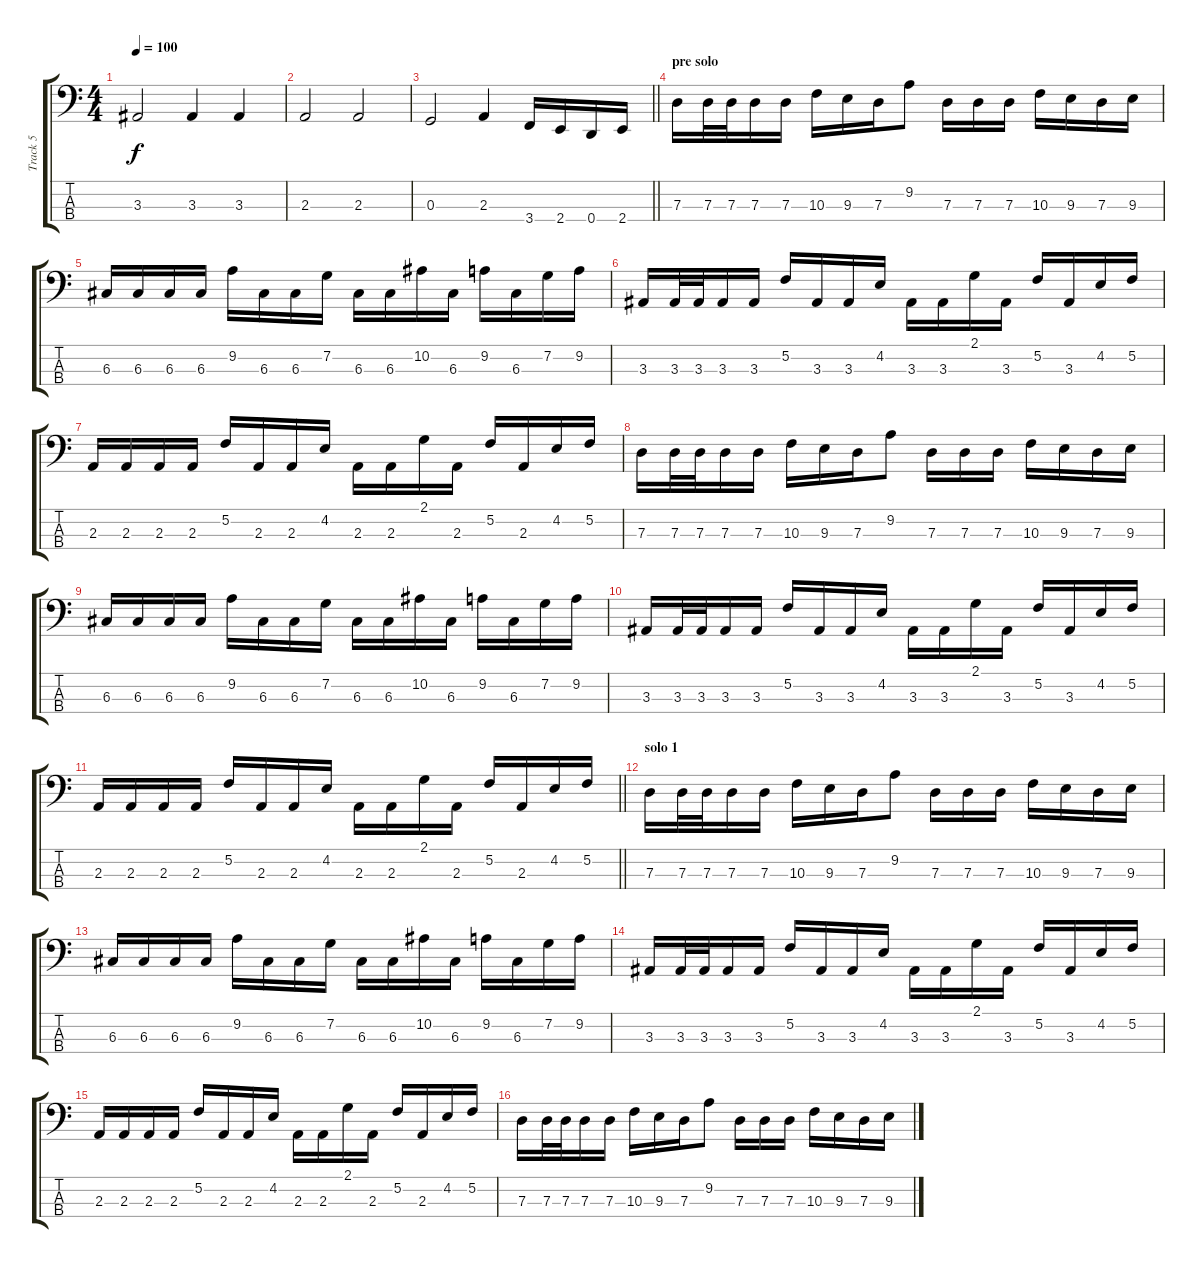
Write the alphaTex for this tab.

\track ("Track 5" "Track 5") {instrument electricbassfinger}
\staff {score tabs}
\tuning (F2 C2 G1 D1) {hide}
\ts (4 4)
\tempo 100
\clef f4
\ks c
3.3.2{dy f} 3.3.4 3.3.4 |
2.3.2 2.3.2 |
\barLineRight lightlight
0.3.2 2.3.4 3.4.16 2.4.16 0.4.16 2.4.16 |
\section ("" "pre solo")
7.3.16 7.3.32 7.3.32 7.3.16 7.3.16 10.3.16 9.3.16 7.3.16 9.2.8 7.3.16 7.3.16 7.3.16 10.3.16 9.3.16 7.3.16 9.3.16 |
6.3.16 6.3.16 6.3.16 6.3.16 9.2.16 6.3.16 6.3.16 7.2.16 6.3.16 6.3.16 10.2.16 6.3.16 9.2.16 6.3.16 7.2.16 9.2.16 |
3.3.16 3.3.32 3.3.32 3.3.16 3.3.16 5.2.16 3.3.16 3.3.16 4.2.16 3.3.16 3.3.16 2.1.16 3.3.16 5.2.16 3.3.16 4.2.16 5.2.16 |
2.3.16 2.3.16 2.3.16 2.3.16 5.2.16 2.3.16 2.3.16 4.2.16 2.3.16 2.3.16 2.1.16 2.3.16 5.2.16 2.3.16 4.2.16 5.2.16 |
7.3.16 7.3.32 7.3.32 7.3.16 7.3.16 10.3.16 9.3.16 7.3.16 9.2.8 7.3.16 7.3.16 7.3.16 10.3.16 9.3.16 7.3.16 9.3.16 |
6.3.16 6.3.16 6.3.16 6.3.16 9.2.16 6.3.16 6.3.16 7.2.16 6.3.16 6.3.16 10.2.16 6.3.16 9.2.16 6.3.16 7.2.16 9.2.16 |
3.3.16 3.3.32 3.3.32 3.3.16 3.3.16 5.2.16 3.3.16 3.3.16 4.2.16 3.3.16 3.3.16 2.1.16 3.3.16 5.2.16 3.3.16 4.2.16 5.2.16 |
\barLineRight lightlight
2.3.16 2.3.16 2.3.16 2.3.16 5.2.16 2.3.16 2.3.16 4.2.16 2.3.16 2.3.16 2.1.16 2.3.16 5.2.16 2.3.16 4.2.16 5.2.16 |
\section ("" "solo 1")
7.3.16 7.3.32 7.3.32 7.3.16 7.3.16 10.3.16 9.3.16 7.3.16 9.2.8 7.3.16 7.3.16 7.3.16 10.3.16 9.3.16 7.3.16 9.3.16 |
6.3.16 6.3.16 6.3.16 6.3.16 9.2.16 6.3.16 6.3.16 7.2.16 6.3.16 6.3.16 10.2.16 6.3.16 9.2.16 6.3.16 7.2.16 9.2.16 |
3.3.16 3.3.32 3.3.32 3.3.16 3.3.16 5.2.16 3.3.16 3.3.16 4.2.16 3.3.16 3.3.16 2.1.16 3.3.16 5.2.16 3.3.16 4.2.16 5.2.16 |
2.3.16 2.3.16 2.3.16 2.3.16 5.2.16 2.3.16 2.3.16 4.2.16 2.3.16 2.3.16 2.1.16 2.3.16 5.2.16 2.3.16 4.2.16 5.2.16 |
7.3.16 7.3.32 7.3.32 7.3.16 7.3.16 10.3.16 9.3.16 7.3.16 9.2.8 7.3.16 7.3.16 7.3.16 10.3.16 9.3.16 7.3.16 9.3.16
